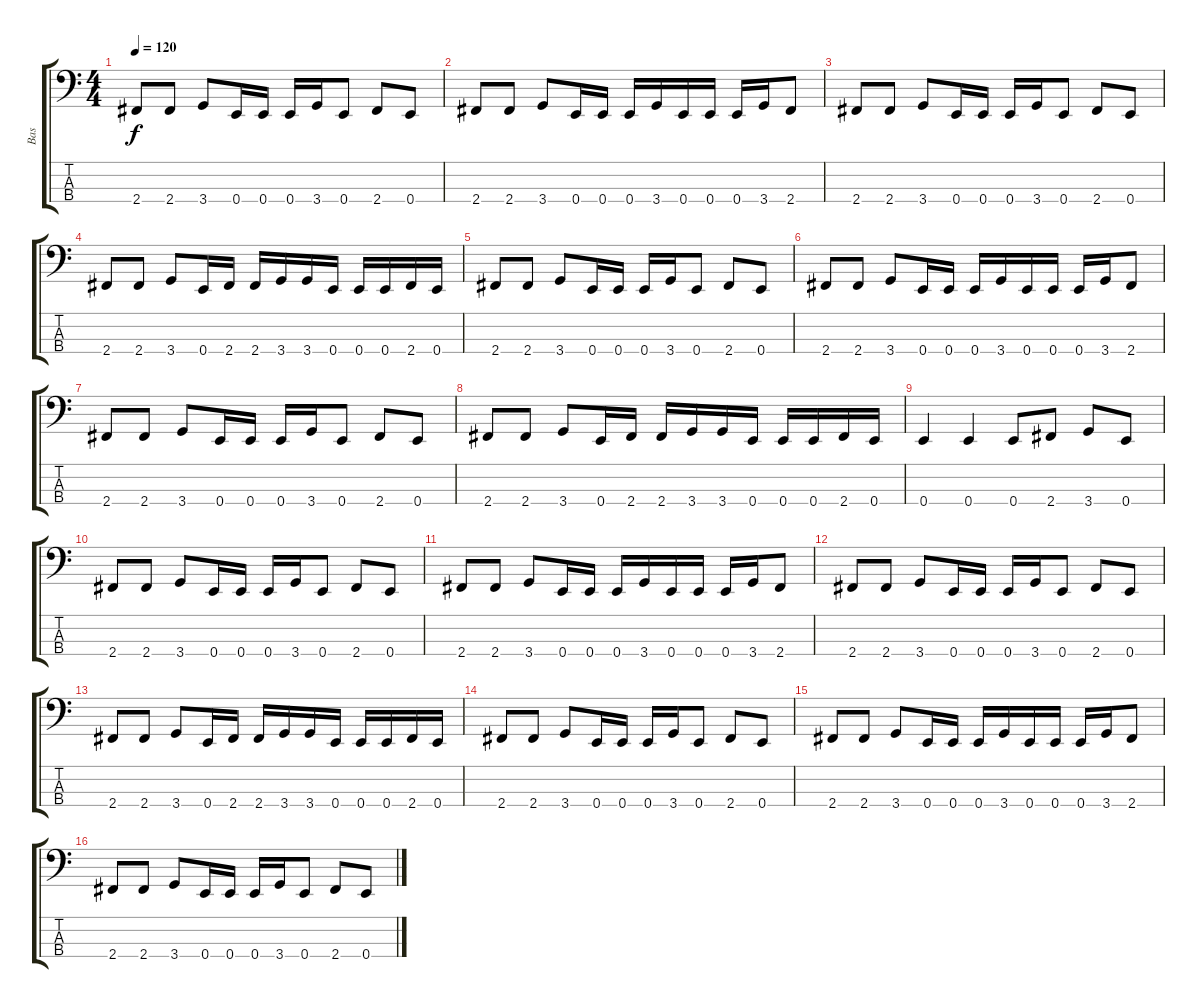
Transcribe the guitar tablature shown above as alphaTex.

\track ("Bas" "Bas") {instrument electricbassfinger}
\staff {score tabs}
\tuning (G2 D2 A1 E1) {hide}
\ts (4 4)
\tempo 120
\clef f4
\ks c
2.4.8{dy f} 2.4.8 3.4.8 0.4.16 0.4.16 0.4.16 3.4.16 0.4.8 2.4.8 0.4.8 |
2.4.8 2.4.8 3.4.8 0.4.16 0.4.16 0.4.16 3.4.16 0.4.16 0.4.16 0.4.16 3.4.16 2.4.8 |
2.4.8 2.4.8 3.4.8 0.4.16 0.4.16 0.4.16 3.4.16 0.4.8 2.4.8 0.4.8 |
2.4.8 2.4.8 3.4.8 0.4.16 2.4.16 2.4.16 3.4.16 3.4.16 0.4.16 0.4.16 0.4.16 2.4.16 0.4.16 |
2.4.8 2.4.8 3.4.8 0.4.16 0.4.16 0.4.16 3.4.16 0.4.8 2.4.8 0.4.8 |
2.4.8 2.4.8 3.4.8 0.4.16 0.4.16 0.4.16 3.4.16 0.4.16 0.4.16 0.4.16 3.4.16 2.4.8 |
2.4.8 2.4.8 3.4.8 0.4.16 0.4.16 0.4.16 3.4.16 0.4.8 2.4.8 0.4.8 |
2.4.8 2.4.8 3.4.8 0.4.16 2.4.16 2.4.16 3.4.16 3.4.16 0.4.16 0.4.16 0.4.16 2.4.16 0.4.16 |
0.4.4 0.4.4 0.4.8 2.4.8 3.4.8 0.4.8 |
2.4.8 2.4.8 3.4.8 0.4.16 0.4.16 0.4.16 3.4.16 0.4.8 2.4.8 0.4.8 |
2.4.8 2.4.8 3.4.8 0.4.16 0.4.16 0.4.16 3.4.16 0.4.16 0.4.16 0.4.16 3.4.16 2.4.8 |
2.4.8 2.4.8 3.4.8 0.4.16 0.4.16 0.4.16 3.4.16 0.4.8 2.4.8 0.4.8 |
2.4.8 2.4.8 3.4.8 0.4.16 2.4.16 2.4.16 3.4.16 3.4.16 0.4.16 0.4.16 0.4.16 2.4.16 0.4.16 |
2.4.8 2.4.8 3.4.8 0.4.16 0.4.16 0.4.16 3.4.16 0.4.8 2.4.8 0.4.8 |
2.4.8 2.4.8 3.4.8 0.4.16 0.4.16 0.4.16 3.4.16 0.4.16 0.4.16 0.4.16 3.4.16 2.4.8 |
2.4.8 2.4.8 3.4.8 0.4.16 0.4.16 0.4.16 3.4.16 0.4.8 2.4.8 0.4.8
